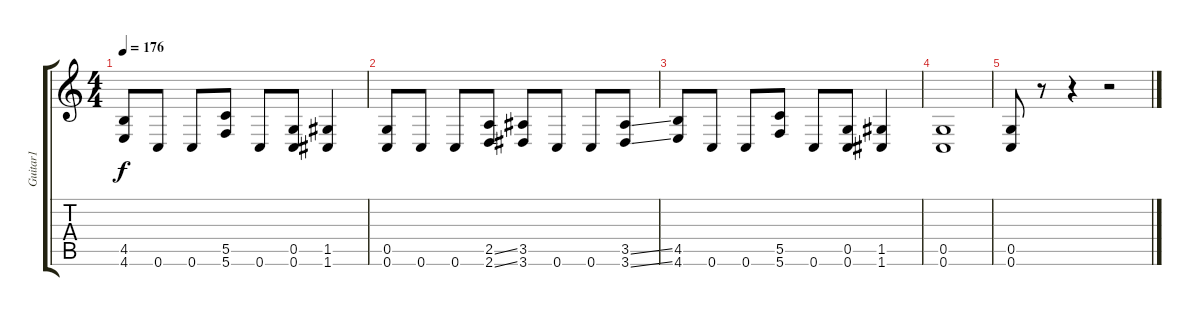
\track ("Guitar1" "Guitar1") {instrument distortionguitar}
\staff {score tabs}
\tuning (D4 A3 F3 C3 G2 C2) {hide}
\ts (4 4)
\tempo 176
\clef g2
\ks c
(4.5 4.6).8{dy f} 0.6.8 0.6.8 (5.5 5.6).8 0.6.8 (0.5 0.6).8 (1.5 1.6).4 |
(0.5 0.6).8 0.6.8 0.6.8 (2.5{ss} 2.6{ss}).8 (3.5 3.6).8 0.6.8 0.6.8 (3.5{ss} 3.6{ss}).8 |
(4.5 4.6).8 0.6.8 0.6.8 (5.5 5.6).8 0.6.8 (0.5 0.6).8 (1.5 1.6).4 |
(0.5 0.6).1 |
(0.5 0.6).8 r.8 r.4 r.2
